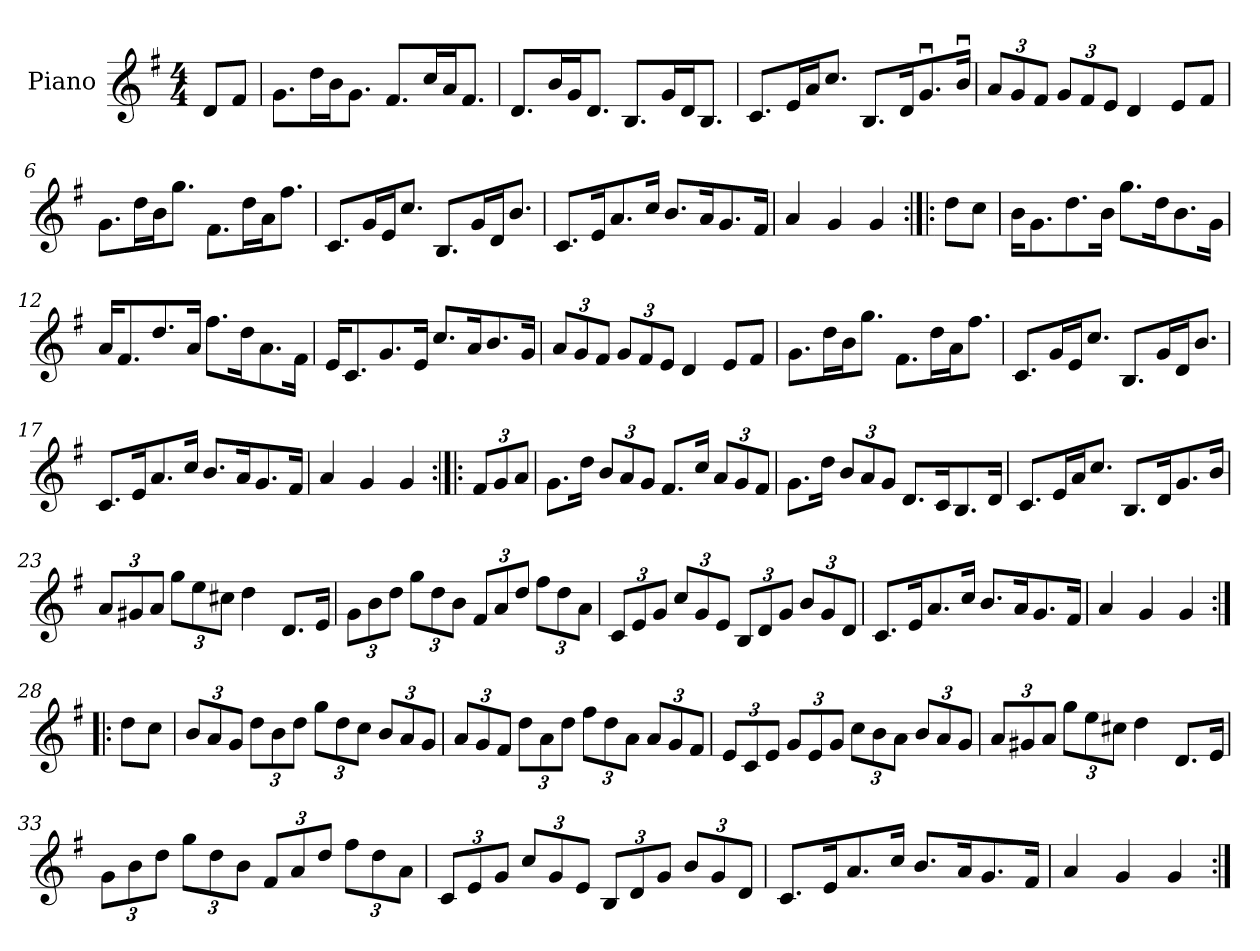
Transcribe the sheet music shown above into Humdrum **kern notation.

**kern
*part1
*staff1
*I"Piano
*I'Pno
*clefG2
*k[f#]
*G:
*M4/4
=1
8d/L
8f#/J
=2
8.g\L
16dd\L
16b\J
8.g\J
8.f#/L
16cc/L
16a/J
8.f#/J
=3
8.d/L
16b/L
16g/J
8.d/J
8.B/L
16g/L
16d/J
8.B/J
=4
8.c/L
16e/L
16a/J
8.cc/J
8.B/L
16d/K
8.gu/
16bu/Jk
=5
12a/L
12g/
12f#/J
12g/L
12f#/
12e/J
4d/
8e/L
8f#/J
=6
8.g\L
16dd\L
16b\J
8.gg\J
8.f#\L
16dd\L
16a\J
8.ff#\J
=7
8.c/L
16g/L
16e/J
8.cc/J
8.B/L
16g/L
16d/J
8.b/J
=8
8.c/L
16e/K
8.a/
16cc/Jk
8.b/L
16a/K
8.g/
16f#/Jk
=9
4a/
4g/
4g/
=10:|!|:
8dd\L
8cc\J
=11
16b\KL
8.g\
8.dd\
16b\Jk
8.gg\L
16dd\K
8.b\
16g\Jk
=12
16a/KL
8.f#/
8.dd/
16a/Jk
8.ff#\L
16dd\K
8.a\
16f#\Jk
=13
16e/KL
8.c/
8.g/
16e/Jk
8.cc/L
16a/K
8.b/
16g/Jk
=14
12a/L
12g/
12f#/J
12g/L
12f#/
12e/J
4d/
8e/L
8f#/J
=15
8.g\L
16dd\L
16b\J
8.gg\J
8.f#\L
16dd\L
16a\J
8.ff#\J
=16
8.c/L
16g/L
16e/J
8.cc/J
8.B/L
16g/L
16d/J
8.b/J
=17
8.c/L
16e/K
8.a/
16cc/Jk
8.b/L
16a/K
8.g/
16f#/Jk
=18
4a/
4g/
4g/
=19:|!|:
12f#/L
12g/
12a/J
=20
8.g\L
16dd\Jk
12b/L
12a/
12g/J
8.f#/L
16cc/Jk
12a/L
12g/
12f#/J
=21
8.g\L
16dd\Jk
12b/L
12a/
12g/J
8.d/L
16c/K
8.B/
16d/Jk
=22
8.c/L
16e/L
16a/J
8.cc/J
8.B/L
16d/K
8.g/
16b/Jk
=23
12a/L
12g#X/
12a/J
12gg\L
12ee\
12cc#X\J
4dd\
8.d/L
16e/Jk
=24
12g\L
12b\
12dd\J
12gg\L
12dd\
12b\J
12f#/L
12a/
12dd/J
12ff#\L
12dd\
12a\J
=25
12c/L
12e/
12g/J
12cc/L
12g/
12e/J
12B/L
12d/
12g/J
12b/L
12g/
12d/J
=26
8.c/L
16e/K
8.a/
16cc/Jk
8.b/L
16a/K
8.g/
16f#/Jk
=27
4a/
4g/
4g/
=28:|!|:
8dd\L
8cc\J
=29
12b/L
12a/
12g/J
12dd\L
12b\
12dd\J
12gg\L
12dd\
12cc\J
12b/L
12a/
12g/J
=30
12a/L
12g/
12f#/J
12dd\L
12a\
12dd\J
12ff#\L
12dd\
12a\J
12a/L
12g/
12f#/J
=31
12e/L
12c/
12e/J
12g/L
12e/
12g/J
12cc\L
12b\
12a\J
12b/L
12a/
12g/J
=32
12a/L
12g#X/
12a/J
12gg\L
12ee\
12cc#X\J
4dd\
8.d/L
16e/Jk
=33
12g\L
12b\
12dd\J
12gg\L
12dd\
12b\J
12f#/L
12a/
12dd/J
12ff#\L
12dd\
12a\J
=34
12c/L
12e/
12g/J
12cc/L
12g/
12e/J
12B/L
12d/
12g/J
12b/L
12g/
12d/J
=35
8.c/L
16e/K
8.a/
16cc/Jk
8.b/L
16a/K
8.g/
16f#/Jk
=36
4a/
4g/
4g/
=:|!
*-
